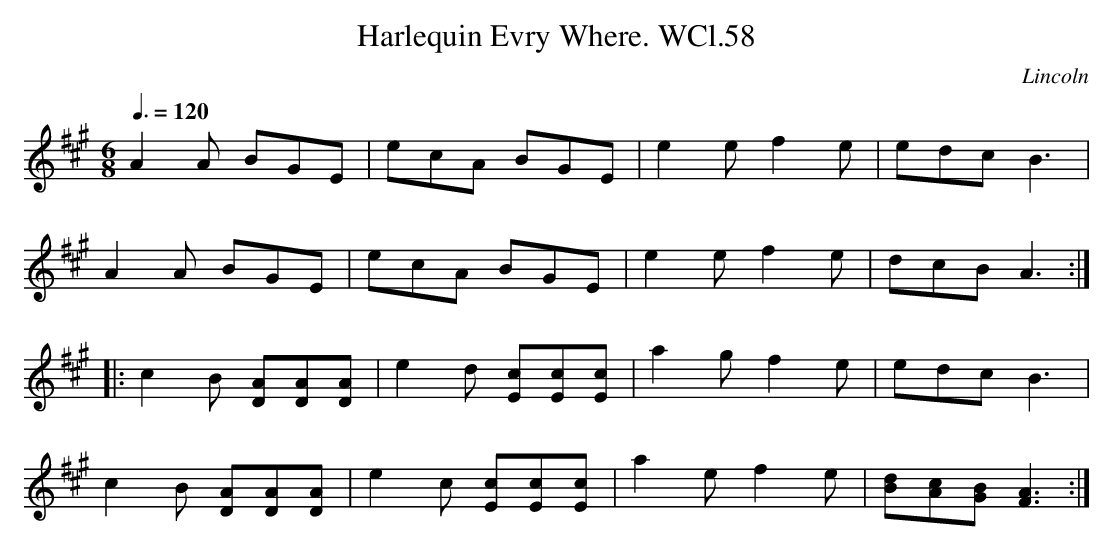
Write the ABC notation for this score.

X:1
T:Harlequin Evry Where. WCl.58
L:1/8
M:6/8
O:Lincoln
Q:3/8=120
K:A
A2A BGE|ecA BGE|e2ef2e|edc B3|!
A2A BGE|ecA BGE|e2ef2e|dcB A3:|!
|:c2B [DA][DA][DA]|e2d [Ec][Ec][Ec]|a2gf2e|edc  B3|!
c2B [DA][DA][DA]|e2c [Ec][Ec][Ec]|\
a2ef2e|[Bd][Ac][GB] [F3A3]:|
